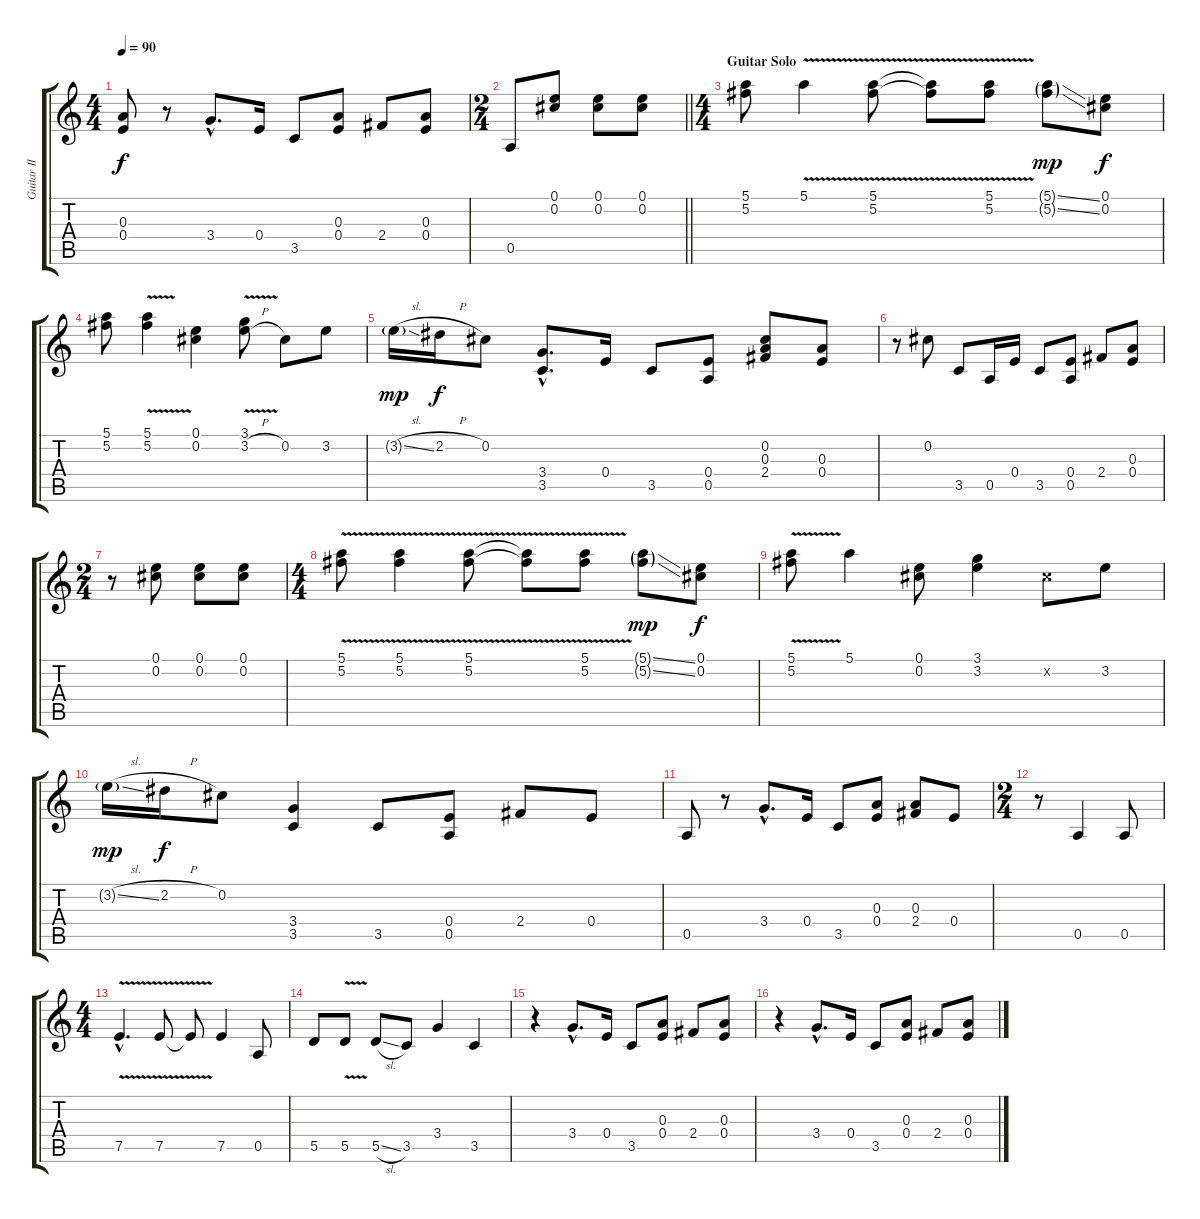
\track ("Guitar II" "Guitar II") {instrument distortionguitar}
\staff {score tabs}
\tuning (E4 Db4 A3 E3 A2 E2) {hide}
\ts (4 4)
\tempo 90
\clef g2
\ks c
(0.3{t} 0.4{t}).8{dy f} r.8 3.4{hac}.8{d} 0.4.16 3.5.8 (0.3 0.4).8 2.4.8 (0.3 0.4).8 |
\ts (2 4)
\barLineRight lightlight
0.5.8 (0.1 0.2).8 (0.1 0.2).8 (0.1 0.2).8 |
\ts (4 4)
\section ("" "Guitar Solo")
(5.1 5.2).8 5.1{v}.4 (5.1{v} 5.2{v}).8 (5.1{t} 5.2{t}).8 (5.1{v} 5.2{v}).8 (5.1{ss g} 5.2{ss g}).8{dy mp} (0.1 0.2).8{dy f} |
(5.1 5.2).8 (5.1{v} 5.2{v}).4 (0.1 0.2).4 (3.1{v} 3.2{h}).8 0.2.8 3.2.8 |
3.2{sl g}.16{dy mp} 2.2{h}.16{dy f} 0.2.8 (3.4{hac} 3.5{hac}).8{d} 0.4.16 3.5.8 (0.4 0.5).8 (0.2 0.3 2.4).8 (0.3 0.4).8 |
r.8 0.2.8 3.5.8 0.5.16 0.4.16 3.5.8 (0.4 0.5).8 2.4.8 (0.3 0.4).8 |
\ts (2 4)
r.8 (0.1 0.2).8 (0.1 0.2).8 (0.1 0.2).8 |
\ts (4 4)
(5.1{v} 5.2{v}).8 (5.1{v} 5.2{v}).4 (5.1{v} 5.2{v}).8 (5.1{t} 5.2{t}).8 (5.1{v} 5.2{v}).8 (5.1{ss g} 5.2{ss g}).8{dy mp} (0.1 0.2).8{dy f} |
(5.1{v} 5.2{v}).8 5.1.4 (0.1 0.2).8 (3.1 3.2).4 0.2{x}.8 3.2.8 |
3.2{sl g}.16{dy mp} 2.2{h}.16{dy f} 0.2.8 (3.4 3.5).4 3.5.8 (0.4 0.5).8 2.4.8 0.4.8 |
0.5.8 r.8 3.4{hac}.8{d} 0.4.16 3.5.8 (0.3 0.4).8 (0.3 2.4).8 0.4.8 |
\ts (2 4)
r.8 0.5.4 0.5.8 |
\ts (4 4)
7.5{v hac}.4{d} 7.5{v}.8 7.5{t}.8 7.5.4 0.5.8 |
5.5.8 5.5{v}.8 5.5{sl}.8 3.5.8 3.4.4 3.5.4 |
r.4 3.4{hac}.8{d} 0.4.16 3.5.8 (0.3 0.4).8 2.4.8 (0.3 0.4).8 |
r.4 3.4{hac}.8{d} 0.4.16 3.5.8 (0.3 0.4).8 2.4.8 (0.3 0.4).8
